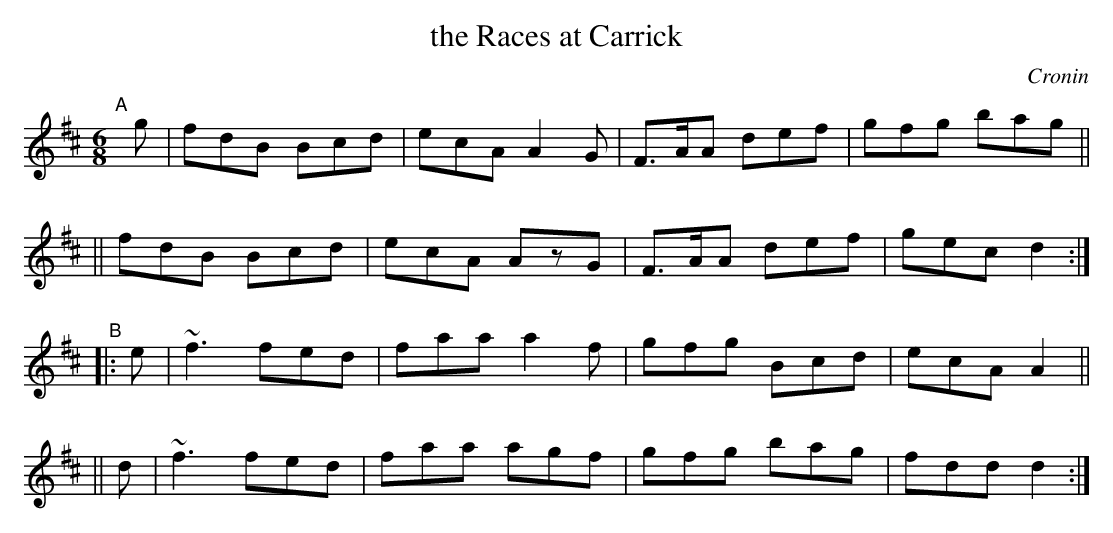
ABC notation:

X:1
T: the Races at Carrick
O: Cronin
M: 6/8
L: 1/8
K: D
"^A"[|] g \
|  fdB Bcd | ecA A2G | F>AA def | gfg bag ||
|| fdB Bcd | ecA AzG | F>AA def | gec d2 :|
"^B"\
|: e | ~f3 fed | faa a2f | gfg Bcd | ecA A2 ||
|| d | ~f3 fed | faa agf | gfg bag | fdd d2 :|
